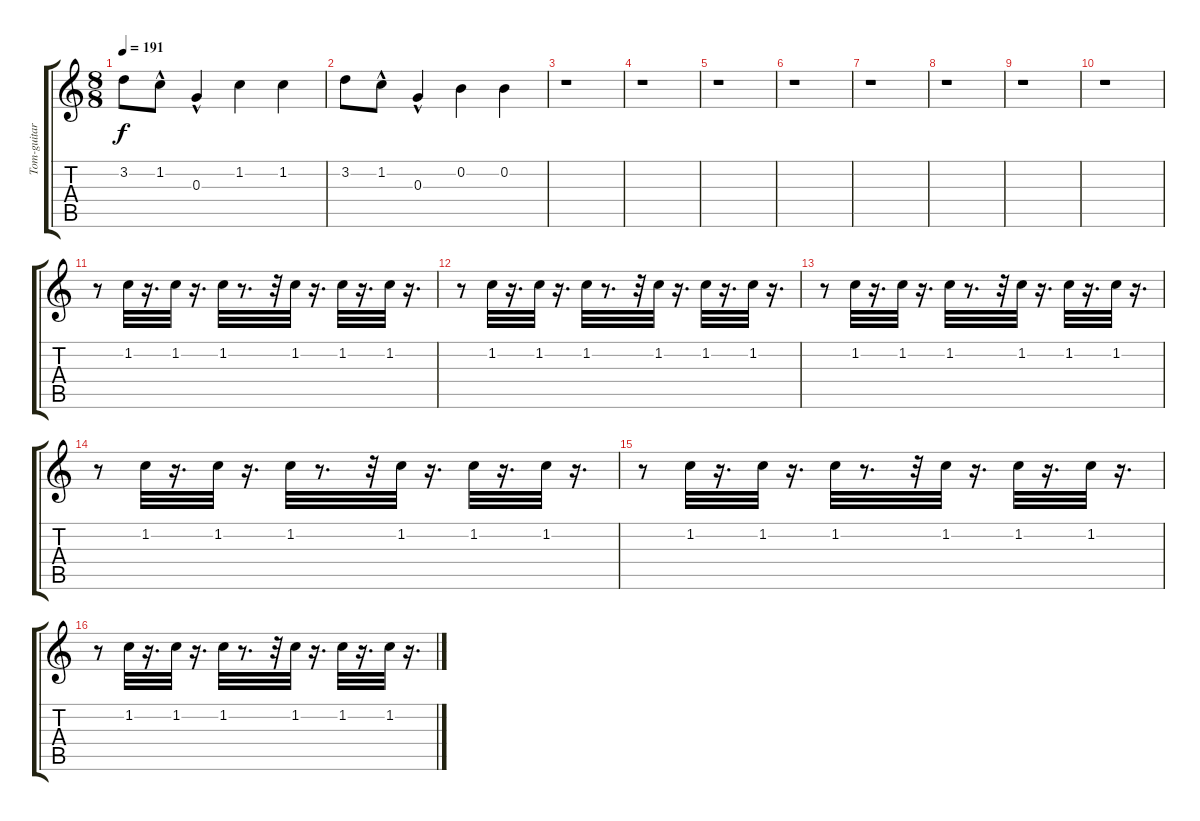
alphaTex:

\track ("Tom-guitar" "Tom-guitar") {instrument distortionguitar}
\staff {score tabs}
\tuning (E4 B3 G3 D3 A2 E2) {hide}
\ts (8 8)
\tempo 191
\clef g2
\ks c
3.2.8{dy f} 1.2{hac}.8 0.3{hac}.4 1.2.4 1.2.4 |
3.2.8 1.2{hac}.8 0.3{hac}.4 0.2.4 0.2.4 |
r.1 |
r.1 |
r.1 |
r.1 |
r.1 |
r.1 |
r.1 |
r.1 |
r.8 1.2.32 r.16{d} 1.2.32 r.16{d} 1.2.32 r.8{d} r.32 1.2.32 r.16{d} 1.2.32 r.16{d} 1.2.32 r.16{d} |
r.8 1.2.32 r.16{d} 1.2.32 r.16{d} 1.2.32 r.8{d} r.32 1.2.32 r.16{d} 1.2.32 r.16{d} 1.2.32 r.16{d} |
r.8 1.2.32 r.16{d} 1.2.32 r.16{d} 1.2.32 r.8{d} r.32 1.2.32 r.16{d} 1.2.32 r.16{d} 1.2.32 r.16{d} |
r.8 1.2.32 r.16{d} 1.2.32 r.16{d} 1.2.32 r.8{d} r.32 1.2.32 r.16{d} 1.2.32 r.16{d} 1.2.32 r.16{d} |
r.8 1.2.32 r.16{d} 1.2.32 r.16{d} 1.2.32 r.8{d} r.32 1.2.32 r.16{d} 1.2.32 r.16{d} 1.2.32 r.16{d} |
r.8 1.2.32 r.16{d} 1.2.32 r.16{d} 1.2.32 r.8{d} r.32 1.2.32 r.16{d} 1.2.32 r.16{d} 1.2.32 r.16{d}
